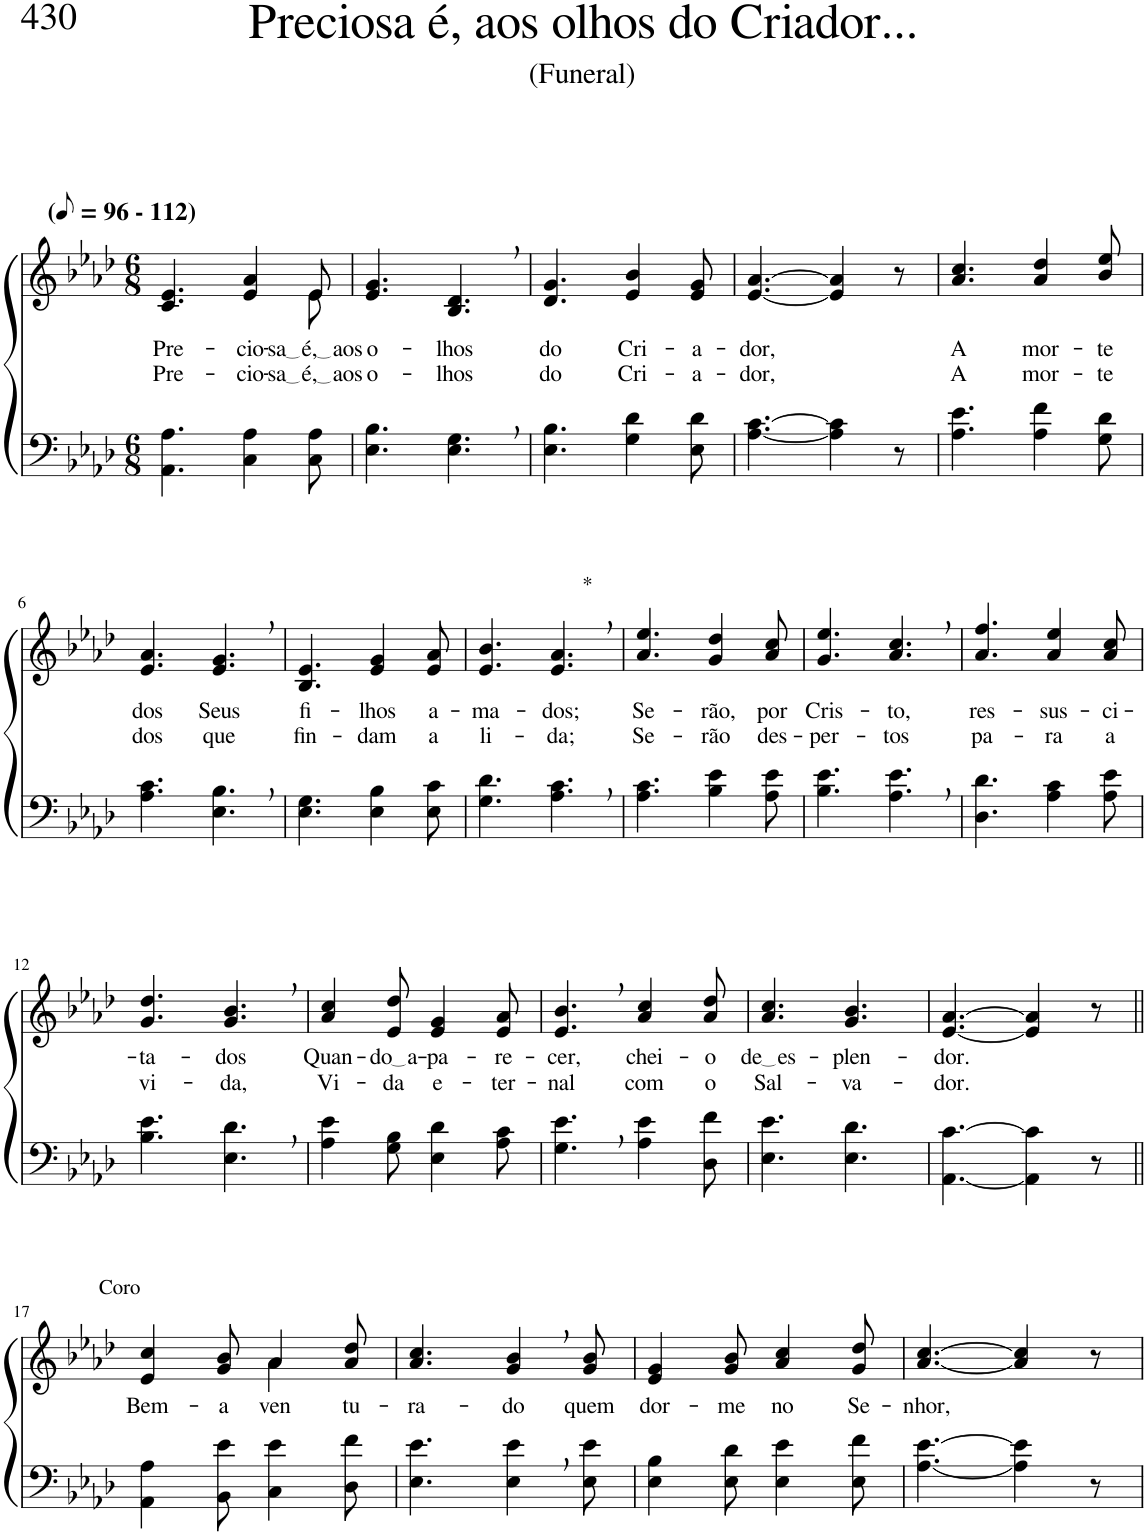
**kern	**kern	**text	**text
*part2	*part1	*part1	*part1
*staff2	*staff1	*staff1	*staff1
*I"Parte III e IV	*I"Parte I e II	*	*
*clefF4	*clefG2	*	*
*Trd2c3	*Trd2c3	*	*
*k[b-e-a-d-]	*k[b-e-a-d-]	*	*
*M6/8	*M6/8	*	*
*MM48	*MM48	*	*
=1	=1	=1	=1
!	!LO:TX:a:B:t=(	!	!
!	!LO:TX:a:B:t=- 112)	!	!
!	!	!LO:LY:b	!LO:LY:b
*	*^	*	*
4.AA-\ 4.A-\	4.c/ 4.e-/	8ryy	Pre-	Pre-
!	!	!	!LO:LY:b	!LO:LY:b
*	*v	*v	*	*
4C\ 4A-\	4e-/ 4a-/	-cio-	-cio-
!	!	!LO:LY:b	!LO:LY:b
*	*^	*	*
8C\ 8A-\	8e-/	8e-\	sa é, aos	sa é, aos
=2	=2	=2	=2	=2
!	!	!	!LO:LY:b	!LO:LY:b
*	*v	*v	*	*
4.E-\ 4.B-\	4.e-/ 4.g/	o-	o-
!	!	!LO:LY:b	!LO:LY:b
4.E-\, 4.G\,	4.B-/, 4.d-/,	-lhos	-lhos
=3	=3	=3	=3
!	!	!LO:LY:b	!LO:LY:b
4.E-\ 4.B-\	4.d-/ 4.g/	do	do
!	!	!LO:LY:b	!LO:LY:b
4G\ 4d-\	4e-/ 4b-/	Cri-	Cri-
!	!	!LO:LY:b	!LO:LY:b
8E-\ 8d-\	8e-/ 8g/	-a-	-a-
=4	=4	=4	=4
!	!	!LO:LY:b	!LO:LY:b
[4.A-\ [4.c\	[4.e-/ [4.a-/	-dor,	-dor,
4A-\] 4c\]	4e-/] 4a-/]	.	.
8r	8r	.	.
=5	=5	=5	=5
!	!	!LO:LY:b	!LO:LY:b
4.A-\ 4.e-\	4.a-/ 4.cc/	A	A
!	!	!LO:LY:b	!LO:LY:b
4A-\ 4f\	4a-/ 4dd-/	mor-	mor-
!	!	!LO:LY:b	!LO:LY:b
8G\ 8d-\	8b-/ 8ee-/	-te	-te
!!LO:LB:g=z
=6	=6	=6	=6
!	!	!LO:LY:b	!LO:LY:b
4.A-\ 4.c\	4.e-/ 4.a-/	dos	dos
!	!	!LO:LY:b	!LO:LY:b
4.E-\, 4.B-\,	4.e-/, 4.g/,	Seus	que
=7	=7	=7	=7
!	!	!LO:LY:b	!LO:LY:b
4.E-\ 4.G\	4.B-/ 4.e-/	fi-	fin-
!	!	!LO:LY:b	!LO:LY:b
4E-\ 4B-\	4e-/ 4g/	-lhos	-dam
!	!	!LO:LY:b	!LO:LY:b
8E-\ 8c\	8e-/ 8a-/	a-	a
=8	=8	=8	=8
!	!	!LO:LY:b	!LO:LY:b
4.G\ 4.d-\	4.e-/ 4.b-/	-ma-	li-
!	!LO:TX:a:t=*	!	!
!	!	!LO:LY:b	!LO:LY:b
4.A-\, 4.c\,	4.e-/, 4.a-/,	-dos;	-da;
=9	=9	=9	=9
!	!	!LO:LY:b	!LO:LY:b
4.A-\ 4.c\	4.a-/ 4.ee-/	Se-	Se-
!	!	!LO:LY:b	!LO:LY:b
4B-\ 4e-\	4g/ 4dd-/	-rão,	-rão
!	!	!LO:LY:b	!LO:LY:b
8A-\ 8e-\	8a-/ 8cc/	por	des-
=10	=10	=10	=10
!	!	!LO:LY:b	!LO:LY:b
4.B-\ 4.e-\	4.g/ 4.ee-/	Cris-	-per-
!	!	!LO:LY:b	!LO:LY:b
4.A-\, 4.e-\,	4.a-/, 4.cc/,	-to,	-tos
=11	=11	=11	=11
!	!	!LO:LY:b	!LO:LY:b
4.D-\ 4.d-\	4.a-/ 4.ff/	res-	pa-
!	!	!LO:LY:b	!LO:LY:b
4A-\ 4c\	4a-/ 4ee-/	-sus-	-ra
!	!	!LO:LY:b	!LO:LY:b
8A-\ 8e-\	8a-/ 8cc/	-ci-	a
!!LO:LB:g=z
=12	=12	=12	=12
!	!	!LO:LY:b	!LO:LY:b
4.B-\ 4.e-\	4.g/ 4.dd-/	-ta-	vi-
!	!	!LO:LY:b	!LO:LY:b
4.E-\, 4.d-\,	4.g/, 4.b-/,	-dos	-da,
=13	=13	=13	=13
!	!	!LO:LY:b	!LO:LY:b
4A-\ 4e-\	4a-/ 4cc/	Quan-	Vi-
!	!	!LO:LY:b	!LO:LY:b
8G\ 8B-\	8e-/ 8dd-/	do a	-da
!	!	!LO:LY:b	!LO:LY:b
4E-\ 4d-\	4e-/ 4g/	-pa-	e-
!	!	!LO:LY:b	!LO:LY:b
8A-\ 8c\	8e-/ 8a-/	-re-	-ter-
=14	=14	=14	=14
!	!	!LO:LY:b	!LO:LY:b
4.G\, 4.e-\,	4.e-/, 4.b-/,	-cer,	-nal
!	!	!LO:LY:b	!LO:LY:b
4A-\ 4e-\	4a-/ 4cc/	chei-	com
!	!	!LO:LY:b	!LO:LY:b
8D-\ 8f\	8a-/ 8dd-/	-o	o
=15	=15	=15	=15
!	!	!LO:LY:b	!LO:LY:b
4.E-\ 4.e-\	4.a-/ 4.cc/	de es	Sal-
!	!	!LO:LY:b	!LO:LY:b
4.E-\ 4.d-\	4.g/ 4.b-/	-plen-	-va-
=16	=16	=16	=16
!	!	!LO:LY:b	!LO:LY:b
[4.AA-\ [4.c\	[4.e-/ [4.a-/	-dor.	-dor.
4AA-\] 4c\]	4e-/] 4a-/]	.	.
8r	8r	.	.
!!LO:LB:g=z
=17||	=17||	=17||	=17||
!	!LO:TX:a:t=Coro	!	!
!	!	!LO:LY:b	!
*	*^	*	*
4AA-\ 4A-\	4e-/ 4cc/	4.ryy	Bem-	.
!	!	!	!LO:LY:b	!
8BB-\ 8e-\	8g/ 8b-/	.	-a-	.
!	!	!	!LO:LY:b	!
4C\ 4e-\	4a-/	4a-\	-ven-	.
!	!	!	!LO:LY:b	!
8D-\ 8f\	8a-/ 8dd-/	8ryy	-tu-	.
=18	=18	=18	=18	=18
!	!	!	!LO:LY:b	!
*	*v	*v	*	*
4.E-\ 4.e-\	4.a-/ 4.cc/	-ra-	.
!	!	!LO:LY:b	!
4E-\, 4e-\,	4g/, 4b-/,	-do	.
!	!	!LO:LY:b	!
8E-\ 8e-\	8g/ 8b-/	quem	.
=19	=19	=19	=19
!	!	!LO:LY:b	!
4E-\ 4B-\	4e-/ 4g/	dor-	.
!	!	!LO:LY:b	!
8E-\ 8d-\	8g/ 8b-/	-me	.
!	!	!LO:LY:b	!
4E-\ 4e-\	4a-/ 4cc/	no	.
!	!	!LO:LY:b	!
8E-\ 8f\	8g/ 8dd-/	Se-	.
=20	=20	=20	=20
!	!	!LO:LY:b	!
[4.A-\ [4.e-\	[4.a-/ [4.cc/	-nhor,	.
4A-\] 4e-\]	4a-/] 4cc/]	.	.
8r	8r	.	.
=	=	=	=
*-	*-	*-	*-
